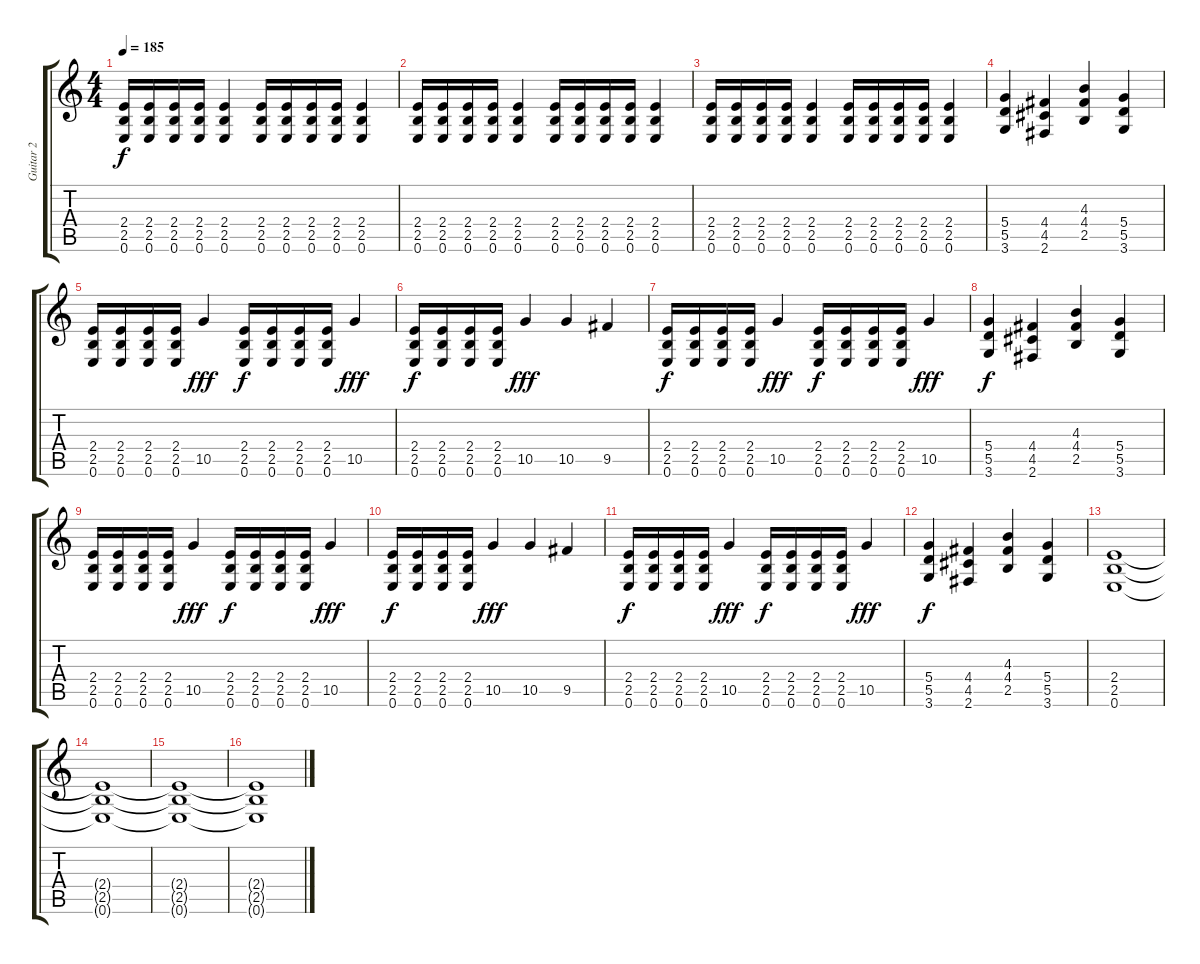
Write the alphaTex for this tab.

\track ("Guitar 2" "Guitar 2") {instrument distortionguitar}
\staff {score tabs}
\tuning (E4 B3 G3 D3 A2 E2) {hide}
\ts (4 4)
\tempo 185
\clef g2
\ks c
(2.4 2.5 0.6).16{dy f} (2.4 2.5 0.6).16 (2.4 2.5 0.6).16 (2.4 2.5 0.6).16 (2.4 2.5 0.6).4 (2.4 2.5 0.6).16 (2.4 2.5 0.6).16 (2.4 2.5 0.6).16 (2.4 2.5 0.6).16 (2.4 2.5 0.6).4 |
(2.4 2.5 0.6).16 (2.4 2.5 0.6).16 (2.4 2.5 0.6).16 (2.4 2.5 0.6).16 (2.4 2.5 0.6).4 (2.4 2.5 0.6).16 (2.4 2.5 0.6).16 (2.4 2.5 0.6).16 (2.4 2.5 0.6).16 (2.4 2.5 0.6).4 |
(2.4 2.5 0.6).16 (2.4 2.5 0.6).16 (2.4 2.5 0.6).16 (2.4 2.5 0.6).16 (2.4 2.5 0.6).4 (2.4 2.5 0.6).16 (2.4 2.5 0.6).16 (2.4 2.5 0.6).16 (2.4 2.5 0.6).16 (2.4 2.5 0.6).4 |
(5.4 5.5 3.6).4 (4.4 4.5 2.6).4 (4.3 4.4 2.5).4 (5.4 5.5 3.6).4 |
(2.4 2.5 0.6).16 (2.4 2.5 0.6).16 (2.4 2.5 0.6).16 (2.4 2.5 0.6).16 10.5.4{dy fff} (2.4 2.5 0.6).16{dy f} (2.4 2.5 0.6).16 (2.4 2.5 0.6).16 (2.4 2.5 0.6).16 10.5.4{dy fff} |
(2.4 2.5 0.6).16{dy f} (2.4 2.5 0.6).16 (2.4 2.5 0.6).16 (2.4 2.5 0.6).16 10.5.4{dy fff} 10.5.4 9.5.4 |
(2.4 2.5 0.6).16{dy f} (2.4 2.5 0.6).16 (2.4 2.5 0.6).16 (2.4 2.5 0.6).16 10.5.4{dy fff} (2.4 2.5 0.6).16{dy f} (2.4 2.5 0.6).16 (2.4 2.5 0.6).16 (2.4 2.5 0.6).16 10.5.4{dy fff} |
(5.4 5.5 3.6).4{dy f} (4.4 4.5 2.6).4 (4.3 4.4 2.5).4 (5.4 5.5 3.6).4 |
(2.4 2.5 0.6).16 (2.4 2.5 0.6).16 (2.4 2.5 0.6).16 (2.4 2.5 0.6).16 10.5.4{dy fff} (2.4 2.5 0.6).16{dy f} (2.4 2.5 0.6).16 (2.4 2.5 0.6).16 (2.4 2.5 0.6).16 10.5.4{dy fff} |
(2.4 2.5 0.6).16{dy f} (2.4 2.5 0.6).16 (2.4 2.5 0.6).16 (2.4 2.5 0.6).16 10.5.4{dy fff} 10.5.4 9.5.4 |
(2.4 2.5 0.6).16{dy f} (2.4 2.5 0.6).16 (2.4 2.5 0.6).16 (2.4 2.5 0.6).16 10.5.4{dy fff} (2.4 2.5 0.6).16{dy f} (2.4 2.5 0.6).16 (2.4 2.5 0.6).16 (2.4 2.5 0.6).16 10.5.4{dy fff} |
(5.4 5.5 3.6).4{dy f} (4.4 4.5 2.6).4 (4.3 4.4 2.5).4 (5.4 5.5 3.6).4{volume 16} |
(2.4 2.5 0.6).1{volume 0} |
(2.4{t} 2.5{t} 0.6{t}).1 |
(2.4{t} 2.5{t} 0.6{t}).1 |
(2.4{t} 2.5{t} 0.6{t}).1
